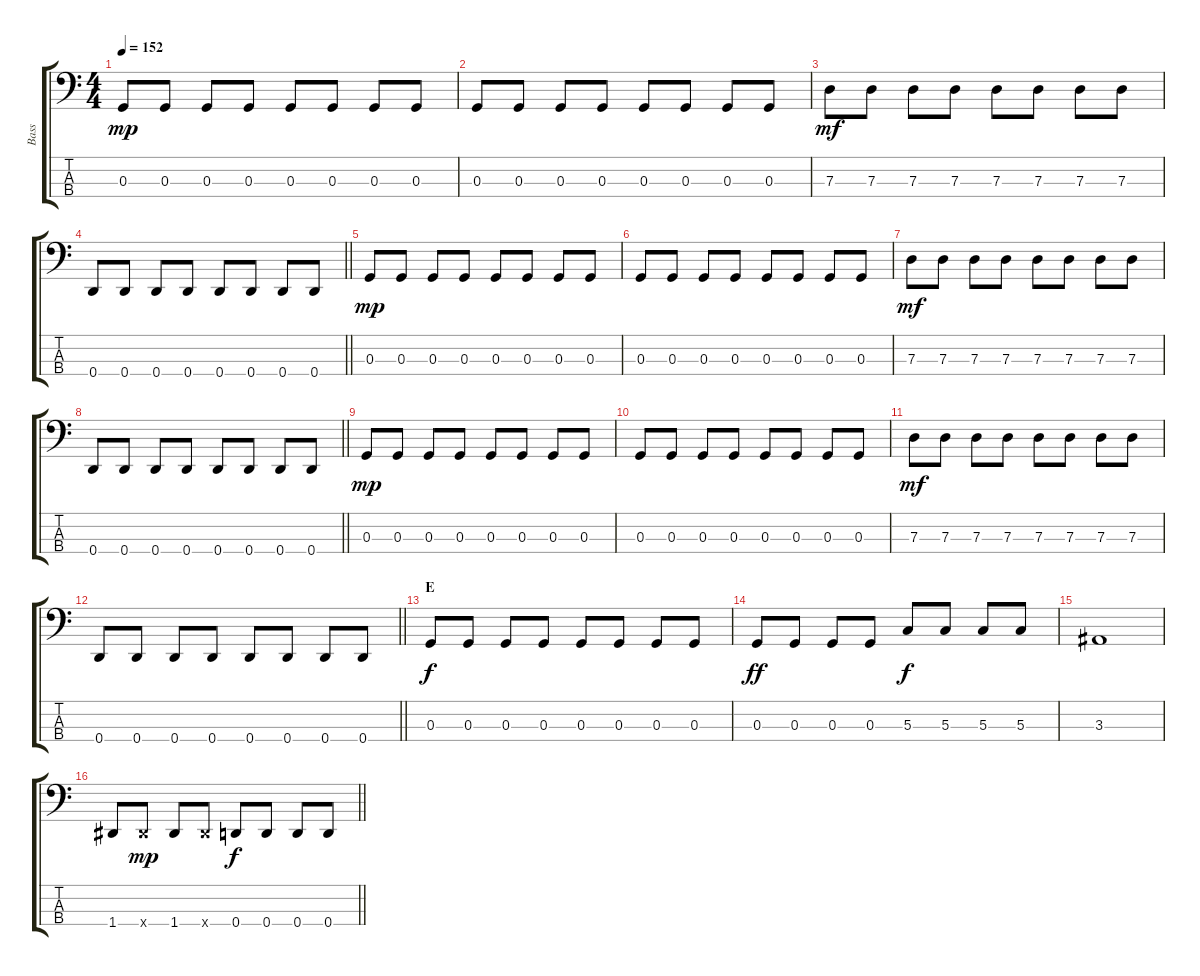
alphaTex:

\track ("Bass" "Bass") {instrument electricbassfinger}
\staff {score tabs}
\tuning (F2 C2 G1 D1) {hide}
\ts (4 4)
\section ("" "")
\tempo 152
\clef f4
\ks c
0.3.8{dy mp} 0.3.8 0.3.8 0.3.8 0.3.8 0.3.8 0.3.8 0.3.8 |
0.3.8 0.3.8 0.3.8 0.3.8 0.3.8 0.3.8 0.3.8 0.3.8 |
7.3.8{dy mf} 7.3.8 7.3.8 7.3.8 7.3.8 7.3.8 7.3.8 7.3.8 |
\barLineRight lightlight
0.4.8 0.4.8 0.4.8 0.4.8 0.4.8 0.4.8 0.4.8 0.4.8 |
\section ("" "")
0.3.8{dy mp} 0.3.8 0.3.8 0.3.8 0.3.8 0.3.8 0.3.8 0.3.8 |
0.3.8 0.3.8 0.3.8 0.3.8 0.3.8 0.3.8 0.3.8 0.3.8 |
7.3.8{dy mf} 7.3.8 7.3.8 7.3.8 7.3.8 7.3.8 7.3.8 7.3.8 |
\barLineRight lightlight
0.4.8 0.4.8 0.4.8 0.4.8 0.4.8 0.4.8 0.4.8 0.4.8 |
\section ("" "")
0.3.8{dy mp} 0.3.8 0.3.8 0.3.8 0.3.8 0.3.8 0.3.8 0.3.8 |
0.3.8 0.3.8 0.3.8 0.3.8 0.3.8 0.3.8 0.3.8 0.3.8 |
7.3.8{dy mf} 7.3.8 7.3.8 7.3.8 7.3.8 7.3.8 7.3.8 7.3.8 |
\barLineRight lightlight
0.4.8 0.4.8 0.4.8 0.4.8 0.4.8 0.4.8 0.4.8 0.4.8 |
\section ("" "E")
0.3.8{dy f} 0.3.8 0.3.8 0.3.8 0.3.8 0.3.8 0.3.8 0.3.8 |
0.3.8{dy ff} 0.3.8 0.3.8 0.3.8 5.3.8{dy f} 5.3.8 5.3.8 5.3.8 |
3.3.1 |
\barLineRight lightlight
1.4.8 1.4{x}.8{dy mp} 1.4.8 1.4{x}.8 0.4.8{dy f} 0.4.8 0.4.8 0.4.8
